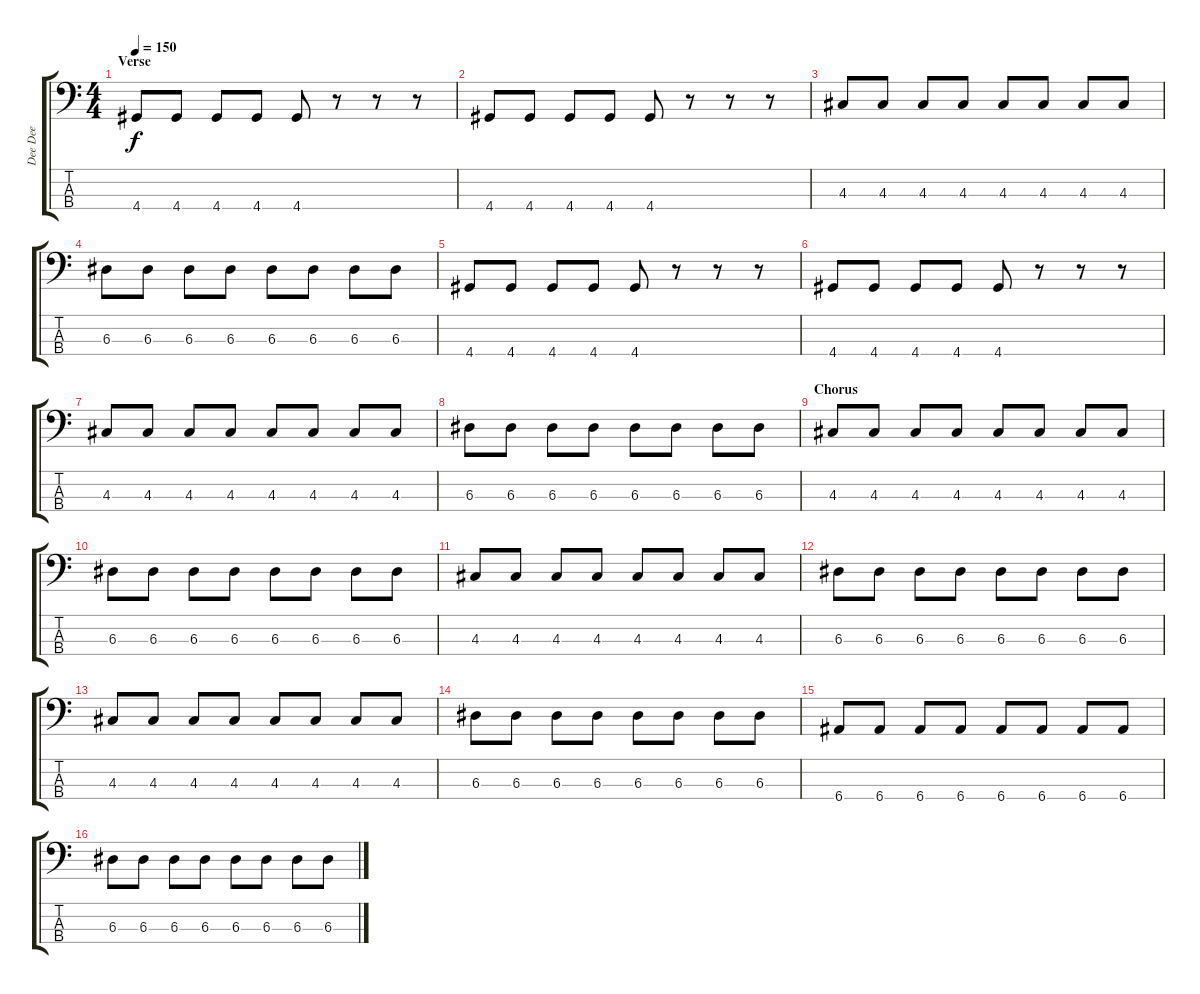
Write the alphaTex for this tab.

\track ("Dee Dee" "Dee Dee") {instrument electricbassfinger}
\staff {score tabs}
\tuning (G2 D2 A1 E1) {hide}
\ts (4 4)
\section ("" "Verse")
\tempo 150
\clef f4
\ks c
4.4.8{dy f} 4.4.8 4.4.8 4.4.8 4.4.8 r.8 r.8 r.8 |
4.4.8 4.4.8 4.4.8 4.4.8 4.4.8 r.8 r.8 r.8 |
4.3.8 4.3.8 4.3.8 4.3.8 4.3.8 4.3.8 4.3.8 4.3.8 |
6.3.8 6.3.8 6.3.8 6.3.8 6.3.8 6.3.8 6.3.8 6.3.8 |
4.4.8 4.4.8 4.4.8 4.4.8 4.4.8 r.8 r.8 r.8 |
4.4.8 4.4.8 4.4.8 4.4.8 4.4.8 r.8 r.8 r.8 |
4.3.8 4.3.8 4.3.8 4.3.8 4.3.8 4.3.8 4.3.8 4.3.8 |
6.3.8 6.3.8 6.3.8 6.3.8 6.3.8 6.3.8 6.3.8 6.3.8 |
\section ("" "Chorus")
4.3.8 4.3.8 4.3.8 4.3.8 4.3.8 4.3.8 4.3.8 4.3.8 |
6.3.8 6.3.8 6.3.8 6.3.8 6.3.8 6.3.8 6.3.8 6.3.8 |
4.3.8 4.3.8 4.3.8 4.3.8 4.3.8 4.3.8 4.3.8 4.3.8 |
6.3.8 6.3.8 6.3.8 6.3.8 6.3.8 6.3.8 6.3.8 6.3.8 |
4.3.8 4.3.8 4.3.8 4.3.8 4.3.8 4.3.8 4.3.8 4.3.8 |
6.3.8 6.3.8 6.3.8 6.3.8 6.3.8 6.3.8 6.3.8 6.3.8 |
6.4.8 6.4.8 6.4.8 6.4.8 6.4.8 6.4.8 6.4.8 6.4.8 |
6.3.8 6.3.8 6.3.8 6.3.8 6.3.8 6.3.8 6.3.8 6.3.8
